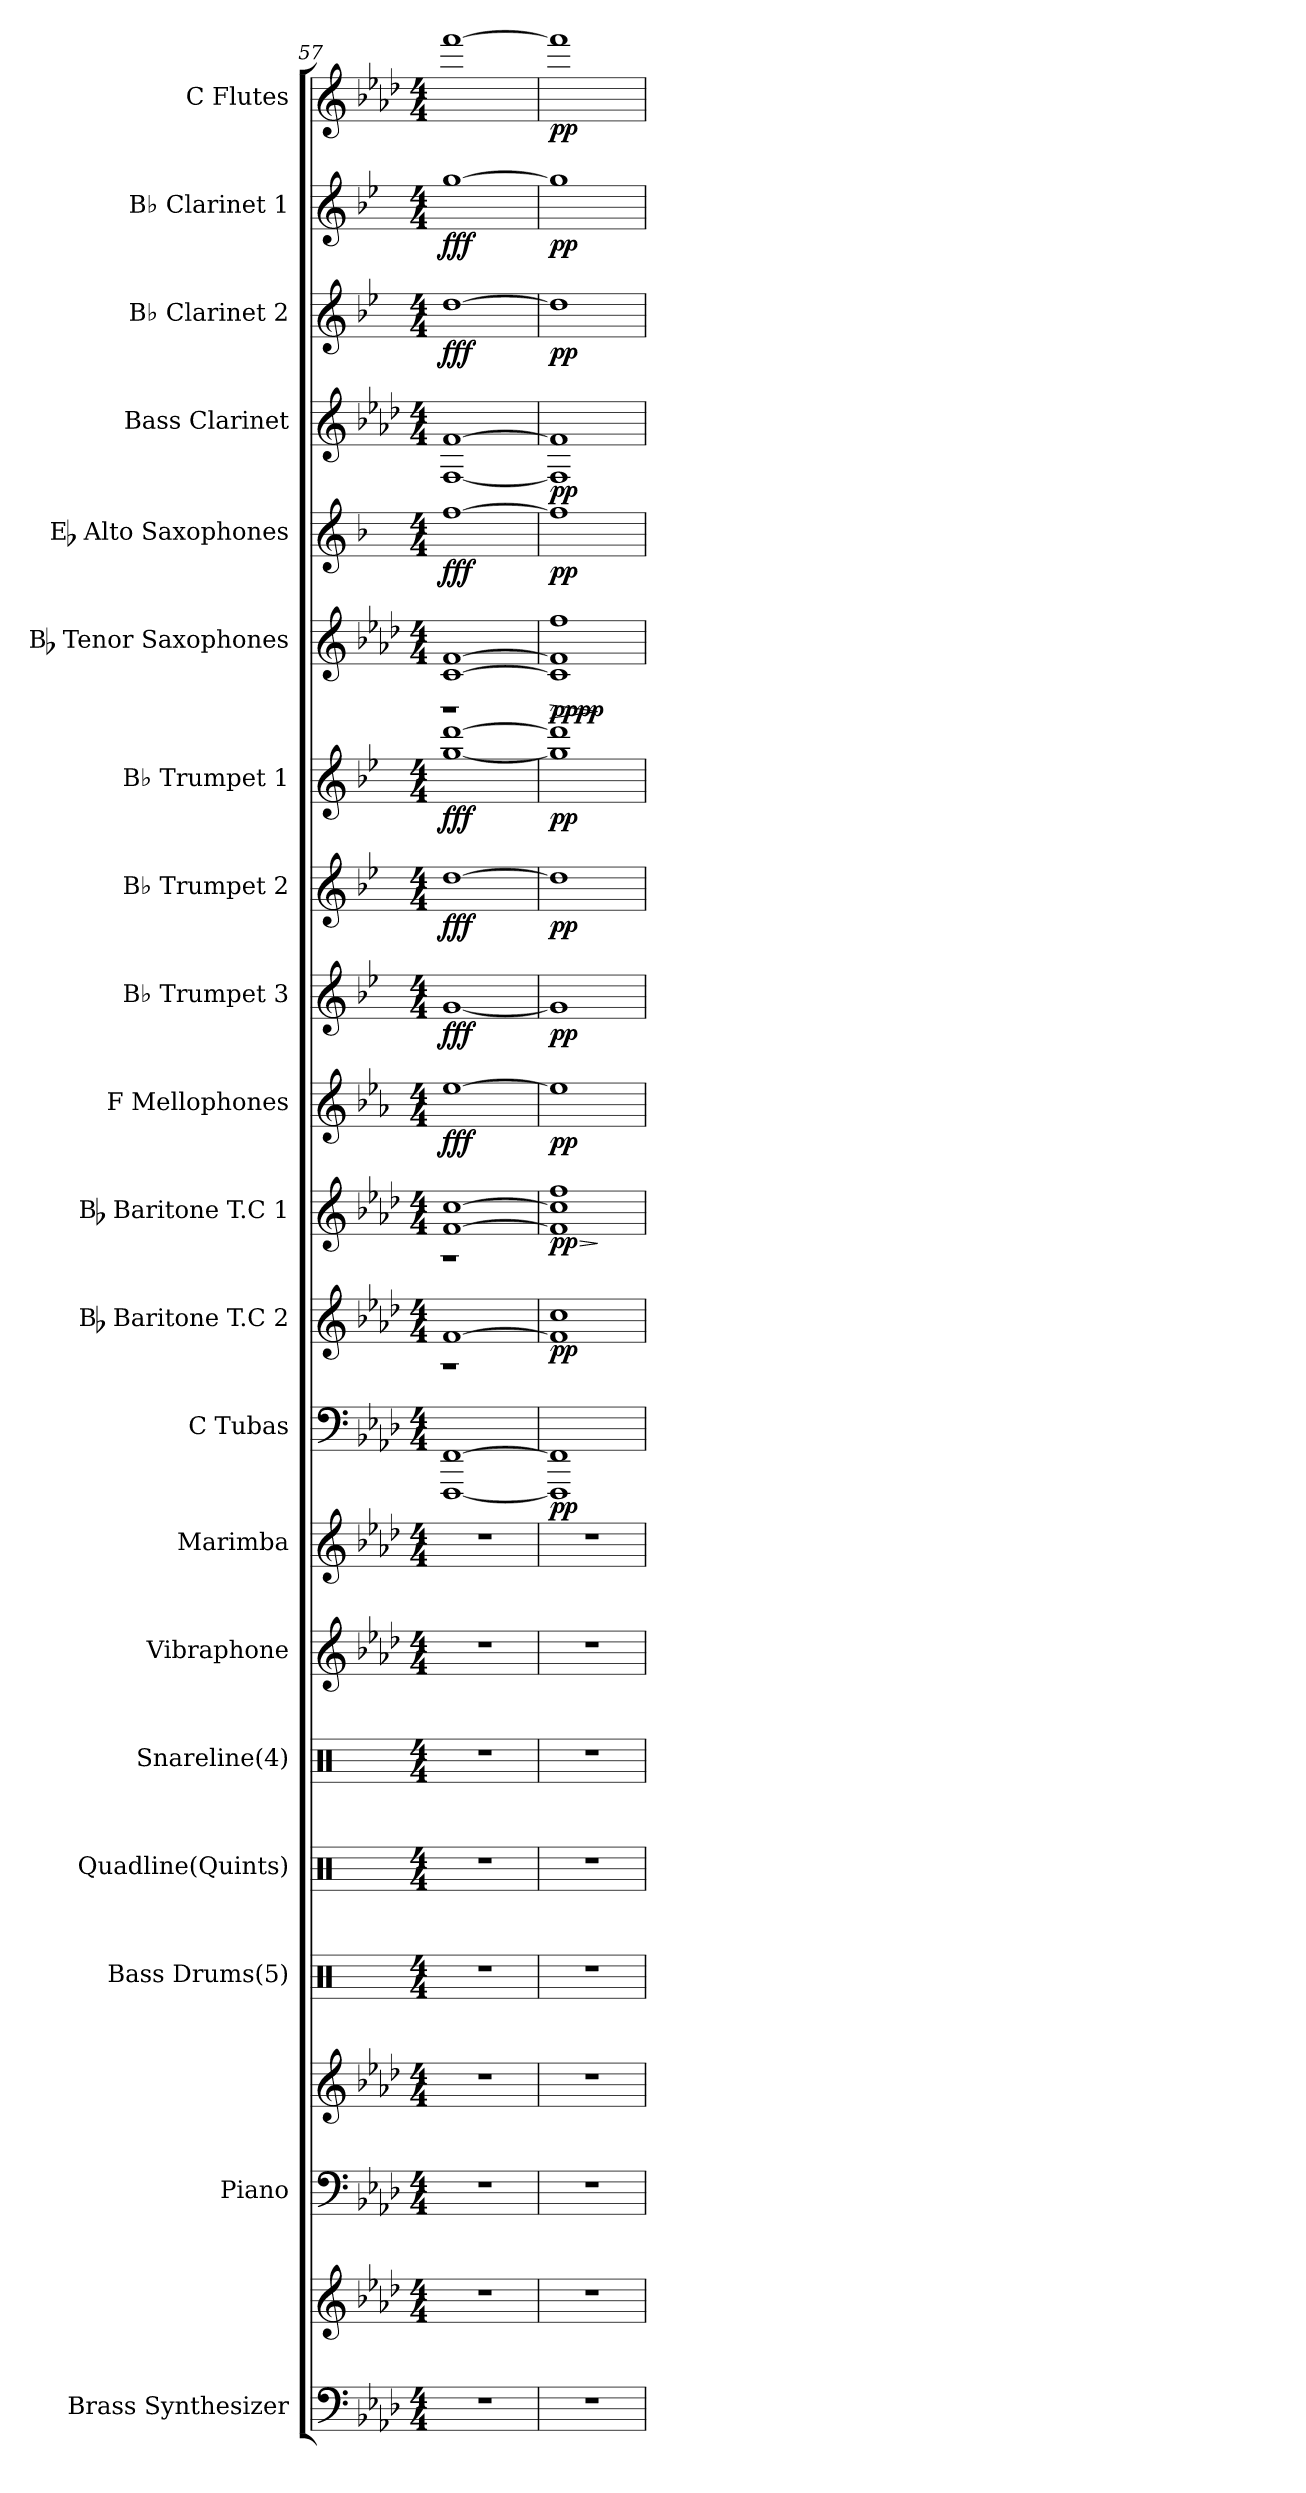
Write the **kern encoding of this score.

**kern	**kern	**kern	**kern	**kern	**kern	**kern	**kern	**kern	**kern	**dynam	**kern	**dynam	**kern	**dynam	**kern	**dynam	**kern	**dynam	**kern	**dynam	**kern	**dynam	**kern	**dynam	**kern	**dynam	**kern	**dynam	**kern	**dynam	**kern	**dynam	**kern	**dynam
*part20	*part20	*part19	*part19	*part18	*part17	*part16	*part15	*part14	*part13	*part13	*part12	*part12	*part11	*part11	*part10	*part10	*part9	*part9	*part8	*part8	*part7	*part7	*part6	*part6	*part5	*part5	*part4	*part4	*part3	*part3	*part2	*part2	*part1	*part1
*staff22	*staff21	*staff20	*staff19	*staff18	*staff17	*staff16	*staff15	*staff14	*staff13	*staff13	*staff12	*staff12	*staff11	*staff11	*staff10	*staff10	*staff9	*staff9	*staff8	*staff8	*staff7	*staff7	*staff6	*staff6	*staff5	*staff5	*staff4	*staff4	*staff3	*staff3	*staff2	*staff2	*staff1	*staff1
*I"Brass Synthesizer	*	*I"Piano	*	*I"Bass Drums(5)	*I"Quadline(Quints)	*I"Snareline(4)	*I"Vibraphone	*I"Marimba	*I"C Tubas	*	*I"Bb Baritone T.C 2	*	*I"Bb Baritone T.C 1	*	*I"F Mellophones	*	*I"B♭ Trumpet 3	*	*I"B♭ Trumpet 2	*	*I"B♭ Trumpet 1	*	*I"Bb Tenor Saxophones	*	*I"Eb Alto Saxophones	*	*I"Bass Clarinet	*	*I"B♭ Clarinet 2	*	*I"B♭ Clarinet 1	*	*I"C Flutes	*
*I'Synth.	*	*I'Pno.	*	*I'BD	*	*	*	*I'Marimba	*I'Tubas	*	*I'Baritone T.C 2	*	*I'Baritone T.C 1	*	*I'Mello	*	*I'B♭ Tpt. 3	*	*I'B♭ Tpt. 2	*	*I'B♭ Tpt. 1	*	*I'Tenor Saxes	*	*I'Alto Saxes	*	*I'B. Cl.	*	*I'B♭ Cl. 2	*	*I'B♭ Cl. 1	*	*I'Flutes	*
*clefF4	*clefG2	*clefF4	*clefG2	*clefX	*clefX	*clefX	*clefG2	*clefG2	*clefF4	*	*clefG2	*	*clefG2	*	*clefG2	*	*clefG2	*	*clefG2	*	*clefG2	*	*clefG2	*	*clefG2	*	*clefG2	*	*clefG2	*	*clefG2	*	*clefG2	*
*	*	*	*	*	*	*	*	*	*	*	*ITrd8c14	*	*ITrd8c14	*	*ITrd4c7	*	*ITrd1c2	*	*ITrd1c2	*	*ITrd1c2	*	*ITrd8c14	*	*ITrd5c9	*	*ITrd8c14	*	*ITrd1c2	*	*ITrd1c2	*	*	*
*k[b-e-a-d-]	*k[b-e-a-d-]	*k[b-e-a-d-]	*k[b-e-a-d-]	*k[]	*k[]	*k[]	*k[b-e-a-d-]	*k[b-e-a-d-]	*k[b-e-a-d-]	*	*k[b-e-a-d-]	*	*k[b-e-a-d-]	*	*k[b-e-a-d-]	*	*k[b-e-a-d-]	*	*k[b-e-a-d-]	*	*k[b-e-a-d-]	*	*k[b-e-a-d-]	*	*k[b-e-a-d-]	*	*k[b-e-a-d-]	*	*k[b-e-a-d-]	*	*k[b-e-a-d-]	*	*k[b-e-a-d-]	*
*M4/4	*M4/4	*M4/4	*M4/4	*M4/4	*M4/4	*M4/4	*M4/4	*M4/4	*M4/4	*	*M4/4	*	*M4/4	*	*M4/4	*	*M4/4	*	*M4/4	*	*M4/4	*	*M4/4	*	*M4/4	*	*M4/4	*	*M4/4	*	*M4/4	*	*M4/4	*
=57	=57	=57	=57	=57	=57	=57	=57	=57	=57	=57	=57	=57	=57	=57	=57	=57	=57	=57	=57	=57	=57	=57	=57	=57	=57	=57	=57	=57	=57	=57	=57	=57	=57	=57
*	*	*	*	*	*	*	*	*	*	*	*^	*	*	*	*	*	*	*	*	*	*	*	*	*	*	*	*	*	*	*	*	*	*	*
!	!	!	!	!	!	!	!	!	!	!	!	!	!LO:DY:b	!	!LO:HP:b	!	!	!	!	!	!	!	!	!	!LO:HP:b	!	!	!	!	!	!	!	!	!	!
*	*	*	*	*	*	*	*	*	*	*	*	*	*	*^	*	*	*	*	*	*	*	*	*	*^	*	*	*	*	*	*	*	*	*	*	*
!	!	!	!	!	!	!	!	!	!	!	!	!	!	!	!	!LO:DY:n=1:b	!	!LO:DY:b	!	!LO:DY:b	!	!LO:DY:b	!	!LO:DY:b	!	!	!LO:DY:n=1:b	!	!	!	!	!	!	!	!	!	!
!	!	!	!	!	!	!	!	!	!	!	!	!	!	!	!	!	!	!	!	!	!	!	!	!	!	!	!LO:DY:n=2:b	!	!LO:DY:b	!	!	!	!LO:DY:b	!	!LO:DY:b	!	!
1r	1r	1r	1r	1r	1r	1r	1r	1r	[1FFF [1FF	.	[1F	1r	fff	[1F [1c	1r	> fff	[1a-	fff	[1f	fff	[1cc	fff	[1ff [1ccc	fff	[1C [1F	1r	> fff fff	[1a-	fff	[1FF [1F	.	[1cc	fff	[1ff	fff	[1fff	.
*	*	*	*	*	*	*	*	*	*	*	*v	*v	*	*	*	*	*	*	*	*	*	*	*	*	*v	*v	*	*	*	*	*	*	*	*	*	*	*
*	*	*	*	*	*	*	*	*	*	*	*	*	*v	*v	*	*	*	*	*	*	*	*	*	*	*	*	*	*	*	*	*	*	*	*	*
.	.	.	.	.	.	.	.	.	.	.	.	.	.	]	.	.	.	.	.	.	.	.	.	]	.	.	.	.	.	.	.	.	.	.
=58	=58	=58	=58	=58	=58	=58	=58	=58	=58	=58	=58	=58	=58	=58	=58	=58	=58	=58	=58	=58	=58	=58	=58	=58	=58	=58	=58	=58	=58	=58	=58	=58	=58	=58
!	!	!	!	!	!	!	!	!	!	!LO:DY:b	!	!LO:DY:b	!	!LO:HP:b	!	!	!	!	!	!	!	!	!	!LO:HP:b	!	!	!	!	!	!	!	!	!	!
!	!	!	!	!	!	!	!	!	!	!	!	!	!	!LO:DY:n=1:b	!	!LO:DY:b	!	!LO:DY:b	!	!LO:DY:b	!	!LO:DY:b	!	!LO:DY:n=1:b	!	!	!	!	!	!	!	!	!	!
!	!	!	!	!	!	!	!	!	!	!	!	!	!	!	!	!	!	!	!	!	!	!	!	!LO:DY:n=2:b	!	!LO:DY:b	!	!LO:DY:b	!	!LO:DY:b	!	!LO:DY:b	!	!LO:DY:b
1r	1r	1r	1r	1r	1r	1r	1r	1r	1FFF] 1FF]	pp	1F] 1c	pp	1F] 1c] 1f	> pp	1a-]	pp	1f]	pp	1cc]	pp	1ff] 1ccc]	pp	1C] 1F] 1f	> pp pp	1a-]	pp	1FF] 1F]	pp	1cc]	pp	1ff]	pp	1fff]	pp
.	.	.	.	.	.	.	.	.	.	.	.	.	.	]	.	.	.	.	.	.	.	.	.	]	.	.	.	.	.	.	.	.	.	.
=	=	=	=	=	=	=	=	=	=	=	=	=	=	=	=	=	=	=	=	=	=	=	=	=	=	=	=	=	=	=	=	=	=	=
*-	*-	*-	*-	*-	*-	*-	*-	*-	*-	*-	*-	*-	*-	*-	*-	*-	*-	*-	*-	*-	*-	*-	*-	*-	*-	*-	*-	*-	*-	*-	*-	*-	*-	*-
